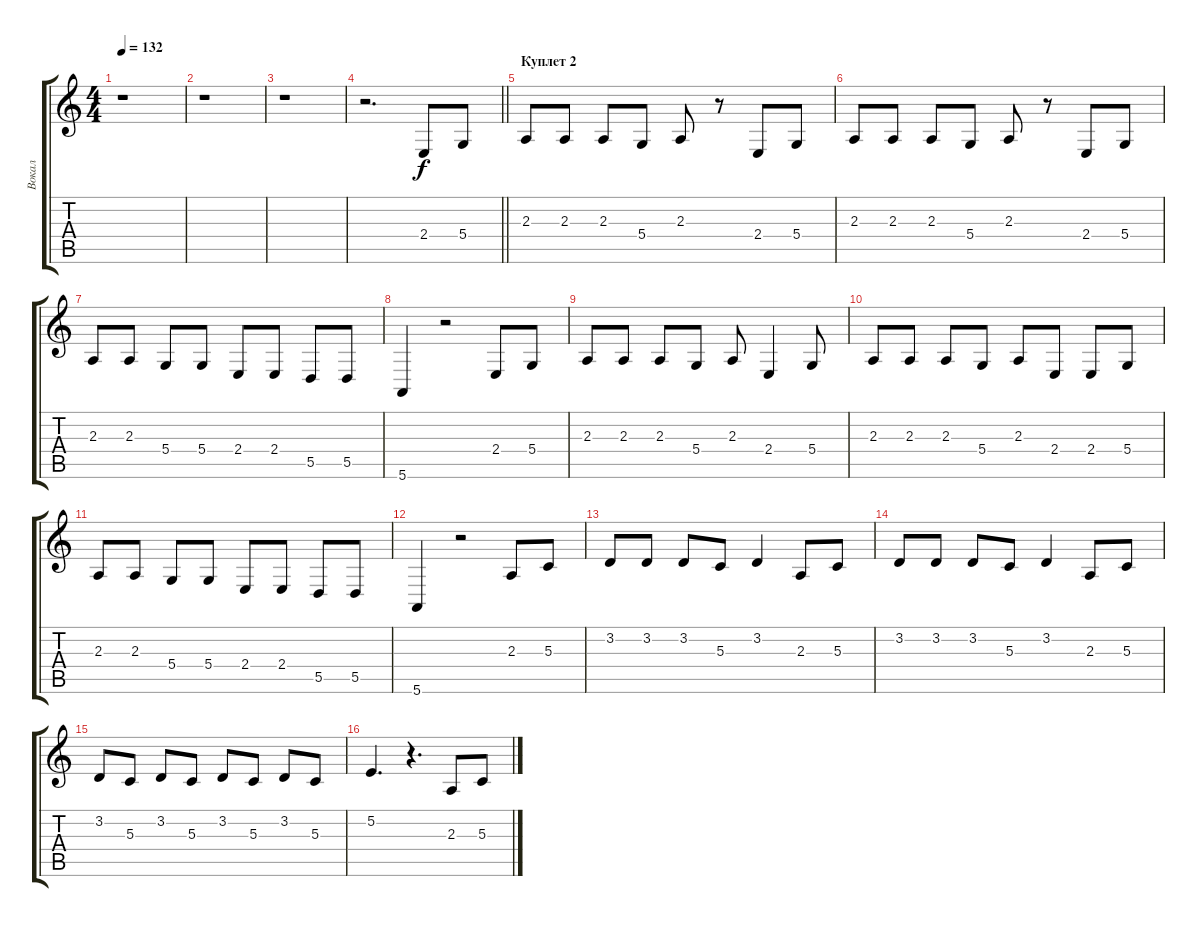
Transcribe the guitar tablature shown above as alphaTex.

\track ("Вокал" "Вокал") {instrument tenorsax}
\staff {score tabs}
\tuning (E4 B3 G3 D3 A2 E2) {hide}
\ts (4 4)
\tempo 132
\clef g2
\ks c
r.1{dy f} |
r.1 |
r.1 |
\barLineRight lightlight
r.2{d} 2.4.8 5.4.8 |
\section ("" "Куплет 2")
2.3.8 2.3.8 2.3.8 5.4.8 2.3.8 r.8 2.4.8 5.4.8 |
2.3.8 2.3.8 2.3.8 5.4.8 2.3.8 r.8 2.4.8 5.4.8 |
2.3.8 2.3.8 5.4.8 5.4.8 2.4.8 2.4.8 5.5.8 5.5.8 |
5.6.4 r.2 2.4.8 5.4.8 |
2.3.8 2.3.8 2.3.8 5.4.8 2.3.8 2.4.4 5.4.8 |
2.3.8 2.3.8 2.3.8 5.4.8 2.3.8 2.4.8 2.4.8 5.4.8 |
2.3.8 2.3.8 5.4.8 5.4.8 2.4.8 2.4.8 5.5.8 5.5.8 |
5.6.4 r.2 2.3.8 5.3.8 |
3.2.8 3.2.8 3.2.8 5.3.8 3.2.4 2.3.8 5.3.8 |
3.2.8 3.2.8 3.2.8 5.3.8 3.2.4 2.3.8 5.3.8 |
3.2.8 5.3.8 3.2.8 5.3.8 3.2.8 5.3.8 3.2.8 5.3.8 |
5.2.4{d} r.4{d} 2.3.8 5.3.8
